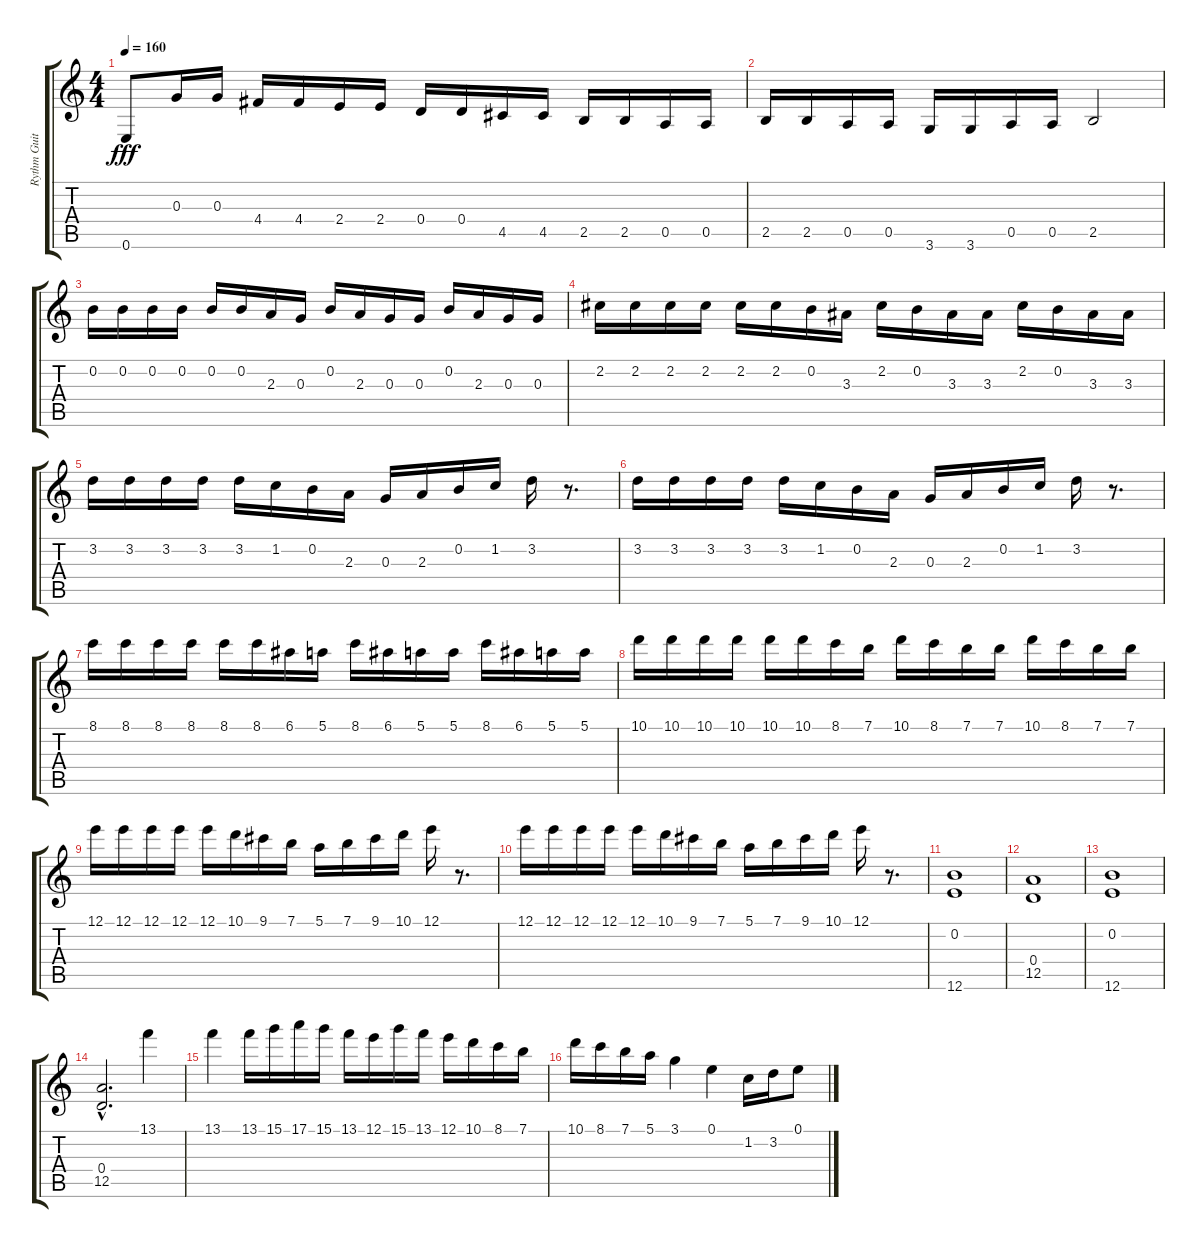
\track ("Rythm Guitar" "Rythm Guit") {instrument distortionguitar}
\staff {score tabs}
\tuning (E4 B3 G3 D3 A2 E2) {hide}
\ts (4 4)
\tempo 160
\clef g2
\ks c
0.6.8{dy fff} 0.3.16 0.3.16 4.4.16 4.4.16 2.4.16 2.4.16 0.4.16 0.4.16 4.5.16 4.5.16 2.5.16 2.5.16 0.5.16 0.5.16 |
2.5.16 2.5.16 0.5.16 0.5.16 3.6.16 3.6.16 0.5.16 0.5.16 2.5.2 |
0.2.16 0.2.16 0.2.16 0.2.16 0.2.16 0.2.16 2.3.16 0.3.16 0.2.16 2.3.16 0.3.16 0.3.16 0.2.16 2.3.16 0.3.16 0.3.16 |
2.2.16 2.2.16 2.2.16 2.2.16 2.2.16 2.2.16 0.2.16 3.3.16 2.2.16 0.2.16 3.3.16 3.3.16 2.2.16 0.2.16 3.3.16 3.3.16 |
3.2.16 3.2.16 3.2.16 3.2.16 3.2.16 1.2.16 0.2.16 2.3.16 0.3.16 2.3.16 0.2.16 1.2.16 3.2.16 r.8{d} |
3.2.16 3.2.16 3.2.16 3.2.16 3.2.16 1.2.16 0.2.16 2.3.16 0.3.16 2.3.16 0.2.16 1.2.16 3.2.16 r.8{d} |
8.1.16 8.1.16 8.1.16 8.1.16 8.1.16 8.1.16 6.1.16 5.1.16 8.1.16 6.1.16 5.1.16 5.1.16 8.1.16 6.1.16 5.1.16 5.1.16 |
10.1.16 10.1.16 10.1.16 10.1.16 10.1.16 10.1.16 8.1.16 7.1.16 10.1.16 8.1.16 7.1.16 7.1.16 10.1.16 8.1.16 7.1.16 7.1.16 |
12.1.16 12.1.16 12.1.16 12.1.16 12.1.16 10.1.16 9.1.16 7.1.16 5.1.16 7.1.16 9.1.16 10.1.16 12.1.16 r.8{d} |
12.1.16 12.1.16 12.1.16 12.1.16 12.1.16 10.1.16 9.1.16 7.1.16 5.1.16 7.1.16 9.1.16 10.1.16 12.1.16 r.8{d} |
(0.2 12.6).1 |
(0.4 12.5).1 |
(0.2 12.6).1 |
(0.4{hac} 12.5{hac}).2{d} 13.1.4 |
13.1.4 13.1.16 15.1.16 17.1.16 15.1.16 13.1.16 12.1.16 15.1.16 13.1.16 12.1.16 10.1.16 8.1.16 7.1.16 |
10.1.16 8.1.16 7.1.16 5.1.16 3.1.4 0.1.4 1.2.16 3.2.16 0.1.8
